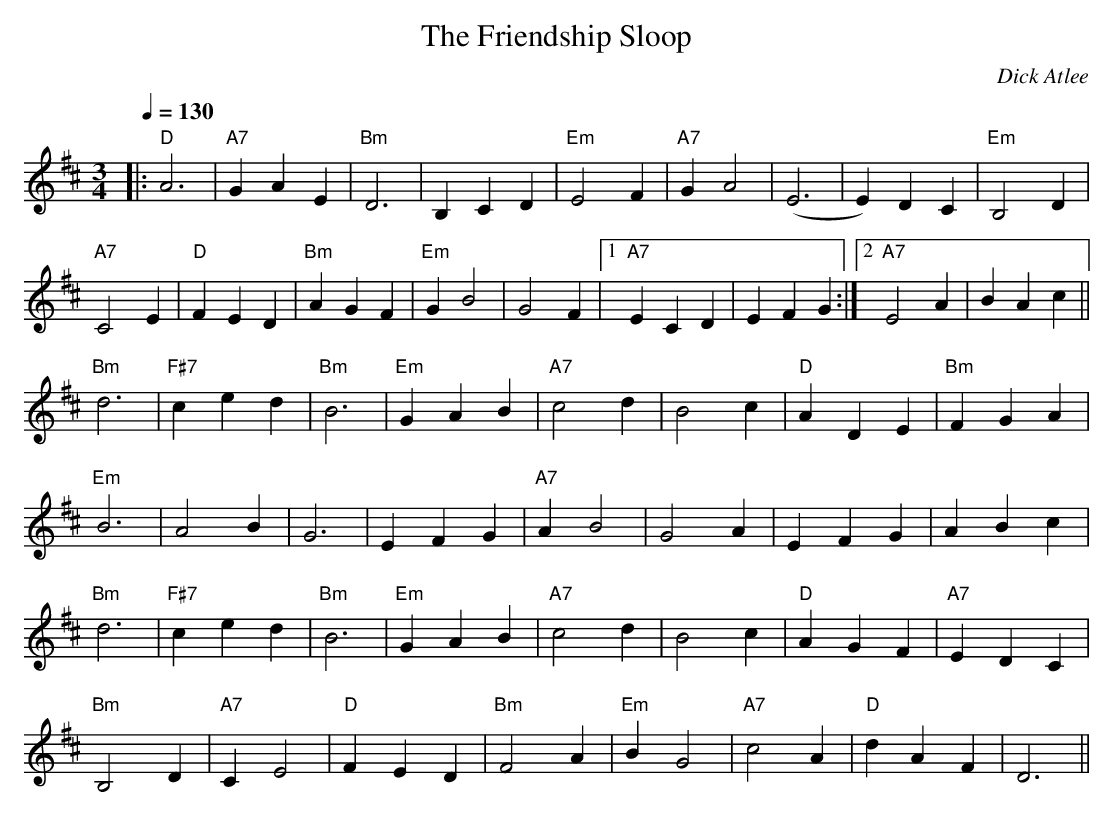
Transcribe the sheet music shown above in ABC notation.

X:1
T:The Friendship Sloop
M:3/4
L:1/4
Q:1/4=130
C:Dick Atlee
K:D
|: "D" A3 | "A7" G A E | "Bm" D3 | B, C D | "Em" E2 F |
"A7" G A2 | (E3 | E) D C | "Em" B,2 D | !
"A7" C2 E | "D" F E D | "Bm" A G F | "Em" G B2 | G2 F |
[1 "A7" E C D | E F G :| [2 "A7" E2 A | B A c || !
"Bm" d3 | "F#7" c e d | "Bm" B3 | "Em" G A B |
"A7" c2 d | B2 c | "D" A D E | "Bm" F G A | !
"Em" B3 | A2 B | G3 | E F G |
"A7" A B2 | G2 A | E F G | A B c | !
"Bm" d3 | "F#7" c e d | "Bm" B3 | "Em" G A B |
"A7" c2 d | B2 c | "D" A G F | "A7" E D C | !
"Bm" B,2 D | "A7" C E2 | "D" F E D | "Bm" F2 A |
"Em" B G2 |  "A7" c2 A | "D" d A F | D3 ||
